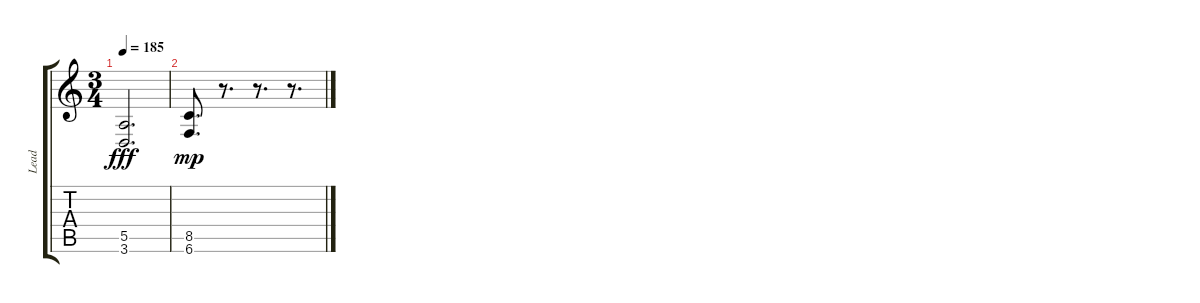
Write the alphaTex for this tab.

\track ("Lead" "Lead") {instrument distortionguitar}
\staff {score tabs}
\tuning (B3 Gb3 D3 A2 E2 B1) {hide}
\ts (3 4)
\tempo 185
\clef g2
\ks c
(5.5 3.6).2{d dy fff} |
(8.5 6.6).8{d dy mp} r.8{d} r.8{d} r.8{d}
